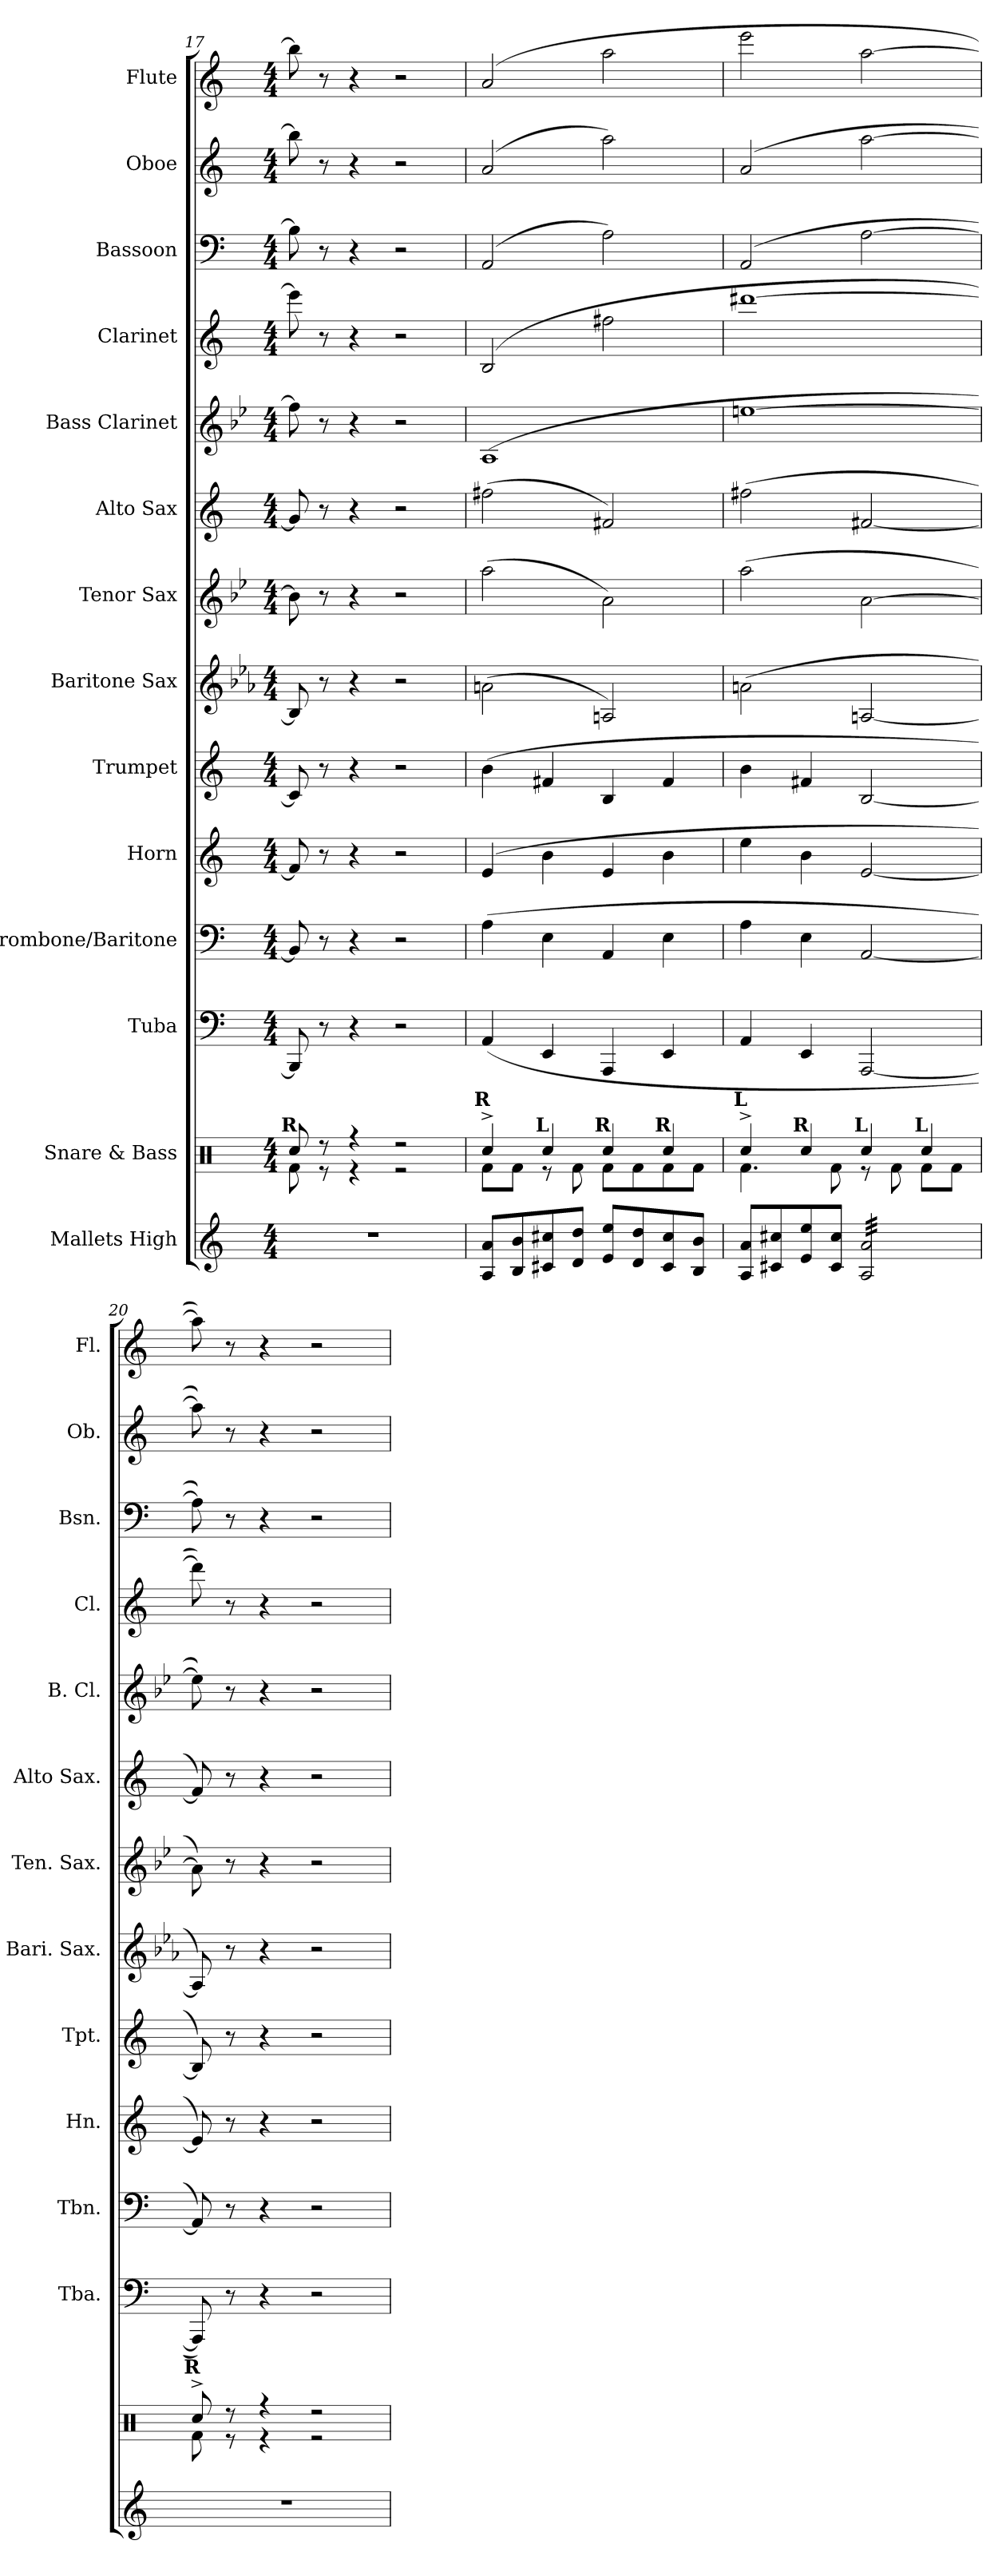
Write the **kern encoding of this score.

**kern	**kern	**kern	**kern	**kern	**kern	**kern	**kern	**kern	**kern	**kern	**kern	**kern	**kern
*part14	*part13	*part12	*part11	*part10	*part9	*part8	*part7	*part6	*part5	*part4	*part3	*part2	*part1
*staff14	*staff13	*staff12	*staff11	*staff10	*staff9	*staff8	*staff7	*staff6	*staff5	*staff4	*staff3	*staff2	*staff1
*I"Mallets High	*I"Snare & Bass	*I"Tuba	*I"Trombone/Baritone	*I"Horn	*I"Trumpet	*I"Baritone Sax	*I"Tenor Sax	*I"Alto Sax	*I"Bass Clarinet	*I"Clarinet	*I"Bassoon	*I"Oboe	*I"Flute
*	*	*I'Tba.	*I'Tbn.	*I'Hn.	*I'Tpt.	*I'Bari. Sax.	*I'Ten. Sax.	*I'Alto Sax.	*I'B. Cl.	*I'Cl.	*I'Bsn.	*I'Ob.	*I'Fl.
*clefG2	*clefX	*clefF4	*clefF4	*clefG2	*clefG2	*clefG2	*clefG2	*clefG2	*clefG2	*clefG2	*clefF4	*clefG2	*clefG2
*	*	*	*	*ITrd4c7	*ITrd1c2	*ITrd12c21	*ITrd8c14	*ITrd5c9	*ITrd8c14	*ITrd1c2	*	*	*
*k[]	*k[]	*k[]	*k[]	*k[b-]	*k[b-e-]	*k[b-e-a-]	*k[b-e-]	*k[b-e-a-]	*k[b-e-]	*k[b-e-]	*k[]	*k[]	*k[]
*M4/4	*M4/4	*M4/4	*M4/4	*M4/4	*M4/4	*M4/4	*M4/4	*M4/4	*M4/4	*M4/4	*M4/4	*M4/4	*M4/4
=17	=17	=17	=17	=17	=17	=17	=17	=17	=17	=17	=17	=17	=17
*	*^	*	*	*	*	*	*	*	*	*	*	*	*
!	!LO:TX:a:B:cj:t=R	!	!	!	!	!	!	!	!	!	!	!	!	!
1r	8Rcci/	8Rfi\	8BBB-i/]	8BB-i/]	8B-i/]	8B-i/]	8BB-i/]	8B-i\]	8B-i/]	8fi\]	8dddi\]	8B-i\]	8bb-i\]	8bb-i\]
.	8r	8r	8r	8r	8r	8r	8r	8r	8r	8r	8r	8r	8r	8r
.	4r	4r	4r	4r	4r	4r	4r	4r	4r	4r	4r	4r	4r	4r
.	2r	2r	2r	2r	2r	2r	2r	2r	2r	2r	2r	2r	2r	2r
=18	=18	=18	=18	=18	=18	=18	=18	=18	=18	=18	=18	=18	=18	=18
!	!LO:TX:a:B:cj:t=R	!	!	!	!	!	!	!	!	!	!	!	!	!
8Ai/ 8aiL	4Rcc^i/	8Rfi\L	(4AAi/	(4Ai\	(4Ai/	(4ai\	(2Ani\	(2ai\	(2ani\	(1AAi	(2Ai/	(2AAi/	(2ai/	(2ai/
8Bi/ 8bi	.	8Rfi\J	.	.	.	.	.	.	.	.	.	.	.	.
!	!LO:TX:a:B:cj:t=L	!	!	!	!	!	!	!	!	!	!	!	!	!
8c#Xi/ 8cc#Xi	4Rcci/	8r	4EEi/	4Ei\	4ei\	4eni/	.	.	.	.	.	.	.	.
8di/ 8ddiJ	.	8Rfi\	.	.	.	.	.	.	.	.	.	.	.	.
!	!LO:TX:a:B:cj:t=R	!	!	!	!	!	!	!	!	!	!	!	!	!
8ei/ 8eeiL	4Rcci/	8Rfi\L	4AAAi/	4AAi/	4Ai/	4Ai/	2AAni/)	2Ai\)	2Ani/)	.	2eeni\	2Ai\)	2aai\)	2aai\
8di/ 8ddi	.	8Rfi\	.	.	.	.	.	.	.	.	.	.	.	.
!	!LO:TX:a:B:cj:t=R	!	!	!	!	!	!	!	!	!	!	!	!	!
8c#i/ 8cc#i	4Rcci/	8Rfi\	4EEi/	4Ei\	4ei\	4ei/	.	.	.	.	.	.	.	.
8Bi/ 8biJ	.	8Rfi\J	.	.	.	.	.	.	.	.	.	.	.	.
=19	=19	=19	=19	=19	=19	=19	=19	=19	=19	=19	=19	=19	=19	=19
!	!LO:TX:a:B:cj:t=L	!	!	!	!	!	!	!	!	!	!	!	!	!
8Ai/ 8aiL	4Rcc^i/	4.Rfi\	4AAi/	4Ai\	4ai\	4ai\	(2Ani\	(2ai\	(2ani\	[>1eni	[>1ccc#Xi	(2AAi/	(2ai/	2eeei\
8c#Xi/ 8cc#Xi	.	.	.	.	.	.	.	.	.	.	.	.	.	.
!	!LO:TX:a:B:cj:t=R	!	!	!	!	!	!	!	!	!	!	!	!	!
8ei/ 8eei	4Rcci/	.	4EEi/	4Ei\	4ei\	4eni/	.	.	.	.	.	.	.	.
8c#i/ 8cc#iJ	.	8Rfi\	.	.	.	.	.	.	.	.	.	.	.	.
!	!LO:TX:a:B:cj:t=L	!	!	!	!	!	!	!	!	!	!	!	!	!
*tremolo	*	*	*	*	*	*	*	*	*	*	*	*	*	*
32Ai/ 32aiLLL	4Rcci/	8r	[<2AAAi/	[<2AAi/	[<2Ai/	[<2Ai/	[<2AAni/	[>2Ai\	[<2Ani/	.	.	[>2Ai\	[>2aai\	[>2aai\
32Ai/ 32ai	.	.	.	.	.	.	.	.	.	.	.	.	.	.
32Ai/ 32ai	.	.	.	.	.	.	.	.	.	.	.	.	.	.
32Ai/ 32ai	.	.	.	.	.	.	.	.	.	.	.	.	.	.
32Ai/ 32ai	.	8Rfi\	.	.	.	.	.	.	.	.	.	.	.	.
32Ai/ 32ai	.	.	.	.	.	.	.	.	.	.	.	.	.	.
32Ai/ 32ai	.	.	.	.	.	.	.	.	.	.	.	.	.	.
32Ai/ 32ai	.	.	.	.	.	.	.	.	.	.	.	.	.	.
!	!LO:TX:a:B:cj:t=L	!	!	!	!	!	!	!	!	!	!	!	!	!
32Ai/ 32ai	4Rcci/	8Rfi\L	.	.	.	.	.	.	.	.	.	.	.	.
32Ai/ 32ai	.	.	.	.	.	.	.	.	.	.	.	.	.	.
32Ai/ 32ai	.	.	.	.	.	.	.	.	.	.	.	.	.	.
32Ai/ 32ai	.	.	.	.	.	.	.	.	.	.	.	.	.	.
32Ai/ 32ai	.	8Rfi\J	.	.	.	.	.	.	.	.	.	.	.	.
32Ai/ 32ai	.	.	.	.	.	.	.	.	.	.	.	.	.	.
32Ai/ 32ai	.	.	.	.	.	.	.	.	.	.	.	.	.	.
32Ai/ 32aiJJJ	.	.	.	.	.	.	.	.	.	.	.	.	.	.
*Xtremolo	*	*	*	*	*	*	*	*	*	*	*	*	*	*
=20	=20	=20	=20	=20	=20	=20	=20	=20	=20	=20	=20	=20	=20	=20
!	!LO:TX:a:B:cj:t=R	!	!	!	!	!	!	!	!	!	!	!	!	!
1r	8Rcc^i/	8Rfi\	8AAAi/])	8AAi/])	8Ai/])	8Ai/])	8AAi/])	8Ai\])	8Ai/])	8ei\])	8ccc#i\])	8Ai\])	8aai\])	8aai\])
.	8r	8r	8r	8r	8r	8r	8r	8r	8r	8r	8r	8r	8r	8r
.	4r	4r	4r	4r	4r	4r	4r	4r	4r	4r	4r	4r	4r	4r
.	2r	2r	2r	2r	2r	2r	2r	2r	2r	2r	2r	2r	2r	2r
*	*v	*v	*	*	*	*	*	*	*	*	*	*	*	*
=	=	=	=	=	=	=	=	=	=	=	=	=	=
*-	*-	*-	*-	*-	*-	*-	*-	*-	*-	*-	*-	*-	*-
